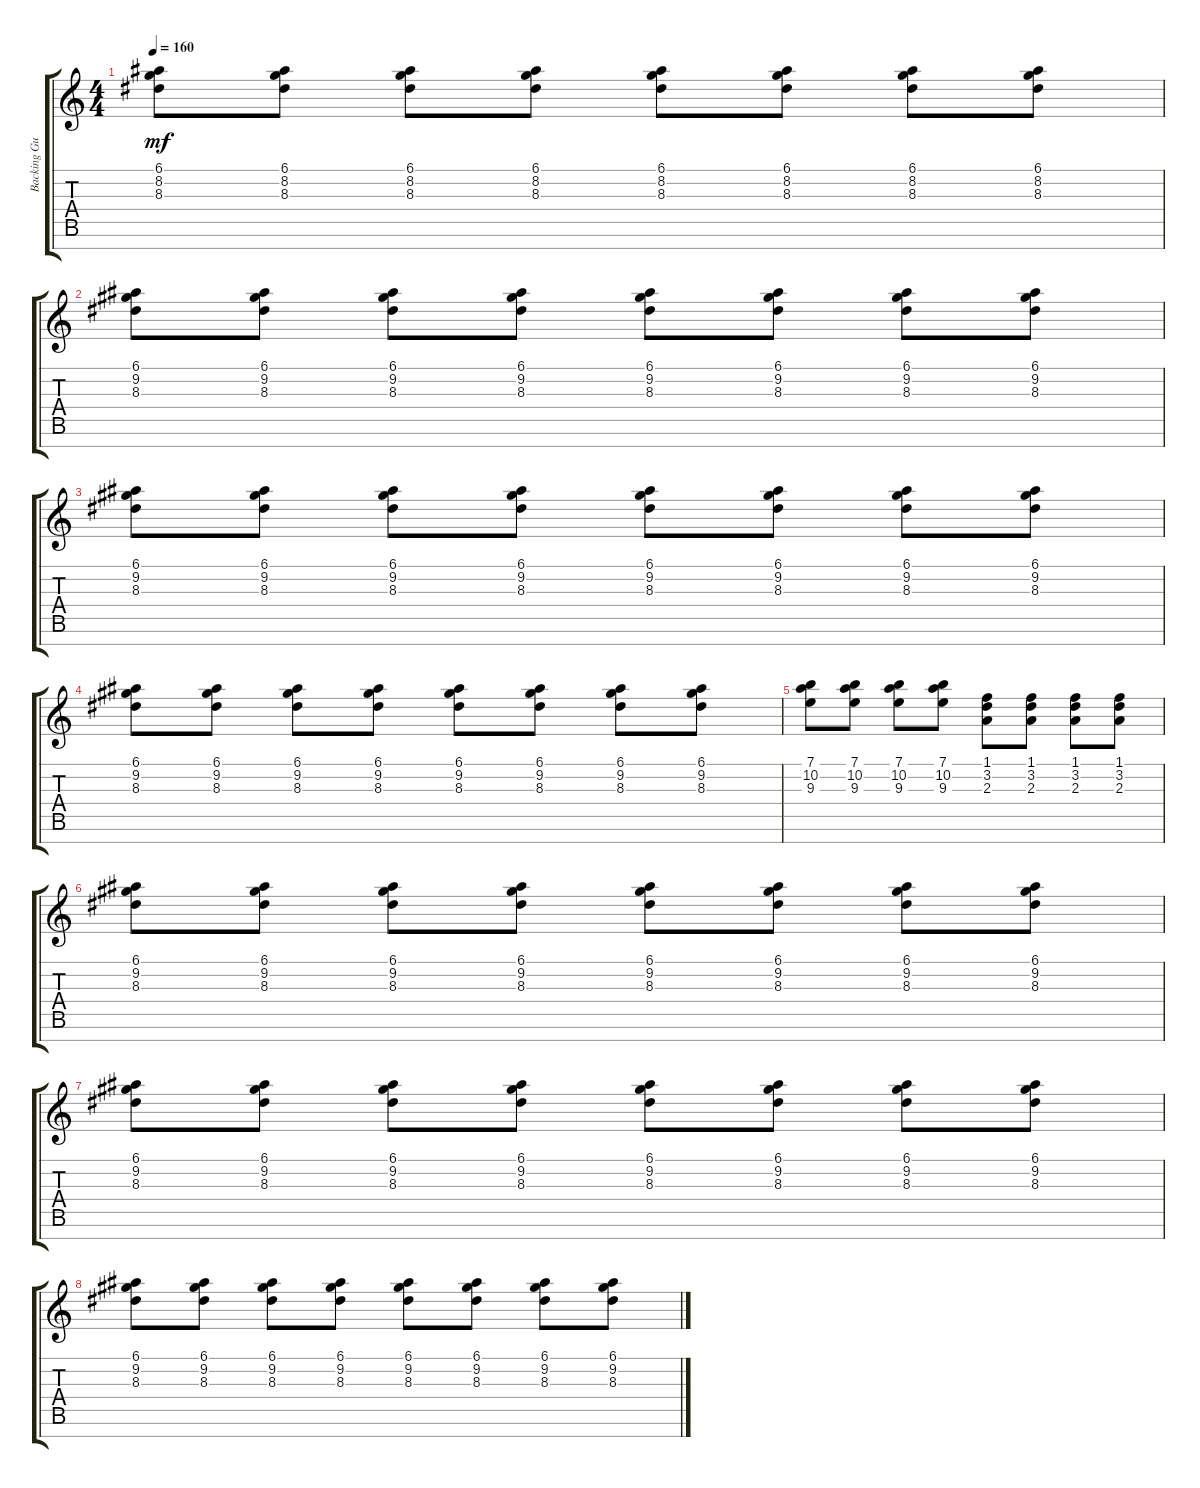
\track ("Backing Guitar" "Backing Gu") {instrument overdrivenguitar}
\staff {score tabs}
\tuning (E4 B3 G3 D3 A2 E2 B1) {hide}
\ts (4 4)
\tempo 160
\clef g2
\ks c
(6.1 8.2 8.3).8{dy mf} (6.1 8.2 8.3).8 (6.1 8.2 8.3).8 (6.1 8.2 8.3).8 (6.1 8.2 8.3).8 (6.1 8.2 8.3).8 (6.1 8.2 8.3).8 (6.1 8.2 8.3).8 |
(6.1 9.2 8.3).8 (6.1 9.2 8.3).8 (6.1 9.2 8.3).8 (6.1 9.2 8.3).8 (6.1 9.2 8.3).8 (6.1 9.2 8.3).8 (6.1 9.2 8.3).8 (6.1 9.2 8.3).8 |
(6.1 9.2 8.3).8 (6.1 9.2 8.3).8 (6.1 9.2 8.3).8 (6.1 9.2 8.3).8 (6.1 9.2 8.3).8 (6.1 9.2 8.3).8 (6.1 9.2 8.3).8 (6.1 9.2 8.3).8 |
(6.1 9.2 8.3).8 (6.1 9.2 8.3).8 (6.1 9.2 8.3).8 (6.1 9.2 8.3).8 (6.1 9.2 8.3).8 (6.1 9.2 8.3).8 (6.1 9.2 8.3).8 (6.1 9.2 8.3).8 |
(7.1 10.2 9.3).8 (7.1 10.2 9.3).8 (7.1 10.2 9.3).8 (7.1 10.2 9.3).8 (1.1 3.2 2.3).8 (1.1 3.2 2.3).8 (1.1 3.2 2.3).8 (1.1 3.2 2.3).8 |
(6.1 9.2 8.3).8 (6.1 9.2 8.3).8 (6.1 9.2 8.3).8 (6.1 9.2 8.3).8 (6.1 9.2 8.3).8 (6.1 9.2 8.3).8 (6.1 9.2 8.3).8 (6.1 9.2 8.3).8 |
(6.1 9.2 8.3).8 (6.1 9.2 8.3).8 (6.1 9.2 8.3).8 (6.1 9.2 8.3).8 (6.1 9.2 8.3).8 (6.1 9.2 8.3).8 (6.1 9.2 8.3).8 (6.1 9.2 8.3).8 |
(6.1 9.2 8.3).8 (6.1 9.2 8.3).8 (6.1 9.2 8.3).8 (6.1 9.2 8.3).8 (6.1 9.2 8.3).8 (6.1 9.2 8.3).8 (6.1 9.2 8.3).8 (6.1 9.2 8.3).8
